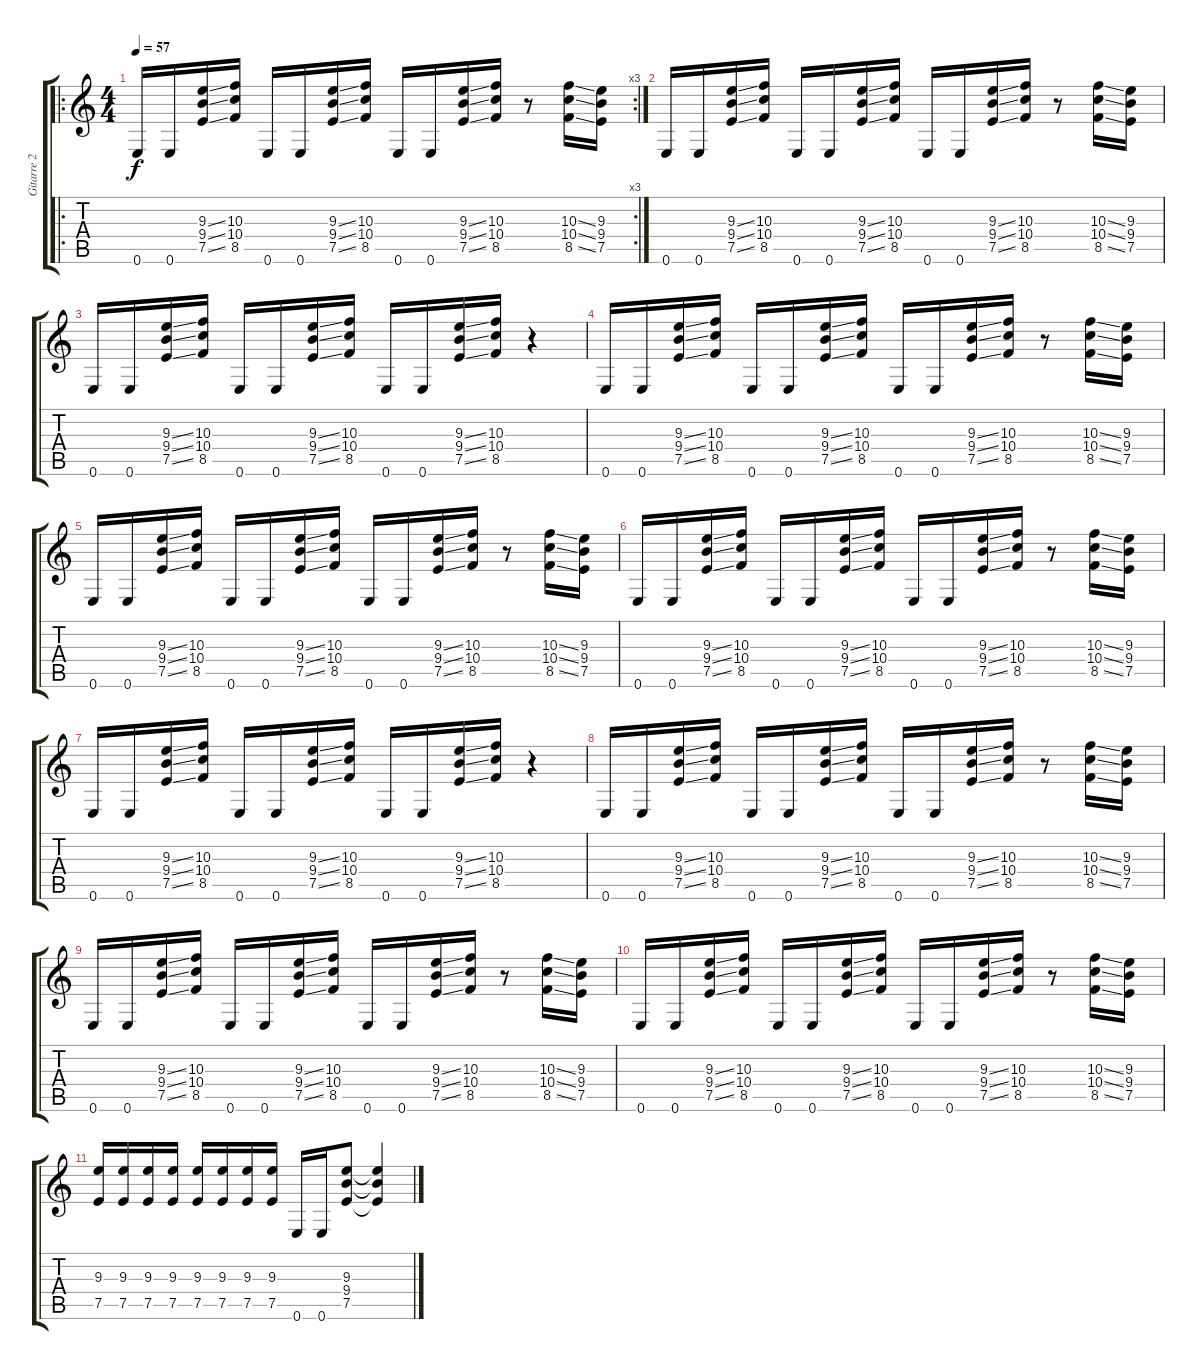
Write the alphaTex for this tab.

\track ("Gitarre 2" "Gitarre 2") {instrument distortionguitar}
\staff {score tabs}
\tuning (E4 B3 G3 D3 A2 E2) {hide}
\ro
\rc 3
\ts (4 4)
\tempo 57
\clef g2
\ks c
0.6.16{dy f} 0.6.16 (9.3{ss} 9.4{ss} 7.5{ss}).16 (10.3 10.4 8.5).16 0.6.16 0.6.16 (9.3{ss} 9.4{ss} 7.5{ss}).16 (10.3 10.4 8.5).16 0.6.16 0.6.16 (9.3{ss} 9.4{ss} 7.5{ss}).16 (10.3 10.4 8.5).16 r.8 (10.3{ss} 10.4{ss} 8.5{ss}).16 (9.3 9.4 7.5).16 |
0.6.16 0.6.16 (9.3{ss} 9.4{ss} 7.5{ss}).16 (10.3 10.4 8.5).16 0.6.16 0.6.16 (9.3{ss} 9.4{ss} 7.5{ss}).16 (10.3 10.4 8.5).16 0.6.16 0.6.16 (9.3{ss} 9.4{ss} 7.5{ss}).16 (10.3 10.4 8.5).16 r.8 (10.3{ss} 10.4{ss} 8.5{ss}).16 (9.3 9.4 7.5).16 |
0.6.16 0.6.16 (9.3{ss} 9.4{ss} 7.5{ss}).16 (10.3 10.4 8.5).16 0.6.16 0.6.16 (9.3{ss} 9.4{ss} 7.5{ss}).16 (10.3 10.4 8.5).16 0.6.16 0.6.16 (9.3{ss} 9.4{ss} 7.5{ss}).16 (10.3 10.4 8.5).16 r.4 |
0.6.16 0.6.16 (9.3{ss} 9.4{ss} 7.5{ss}).16 (10.3 10.4 8.5).16 0.6.16 0.6.16 (9.3{ss} 9.4{ss} 7.5{ss}).16 (10.3 10.4 8.5).16 0.6.16 0.6.16 (9.3{ss} 9.4{ss} 7.5{ss}).16 (10.3 10.4 8.5).16 r.8 (10.3{ss} 10.4{ss} 8.5{ss}).16 (9.3 9.4 7.5).16 |
0.6.16 0.6.16 (9.3{ss} 9.4{ss} 7.5{ss}).16 (10.3 10.4 8.5).16 0.6.16 0.6.16 (9.3{ss} 9.4{ss} 7.5{ss}).16 (10.3 10.4 8.5).16 0.6.16 0.6.16 (9.3{ss} 9.4{ss} 7.5{ss}).16 (10.3 10.4 8.5).16 r.8 (10.3{ss} 10.4{ss} 8.5{ss}).16 (9.3 9.4 7.5).16 |
0.6.16 0.6.16 (9.3{ss} 9.4{ss} 7.5{ss}).16 (10.3 10.4 8.5).16 0.6.16 0.6.16 (9.3{ss} 9.4{ss} 7.5{ss}).16 (10.3 10.4 8.5).16 0.6.16 0.6.16 (9.3{ss} 9.4{ss} 7.5{ss}).16 (10.3 10.4 8.5).16 r.8 (10.3{ss} 10.4{ss} 8.5{ss}).16 (9.3 9.4 7.5).16 |
0.6.16 0.6.16 (9.3{ss} 9.4{ss} 7.5{ss}).16 (10.3 10.4 8.5).16 0.6.16 0.6.16 (9.3{ss} 9.4{ss} 7.5{ss}).16 (10.3 10.4 8.5).16 0.6.16 0.6.16 (9.3{ss} 9.4{ss} 7.5{ss}).16 (10.3 10.4 8.5).16 r.4 |
0.6.16 0.6.16 (9.3{ss} 9.4{ss} 7.5{ss}).16 (10.3 10.4 8.5).16 0.6.16 0.6.16 (9.3{ss} 9.4{ss} 7.5{ss}).16 (10.3 10.4 8.5).16 0.6.16 0.6.16 (9.3{ss} 9.4{ss} 7.5{ss}).16 (10.3 10.4 8.5).16 r.8 (10.3{ss} 10.4{ss} 8.5{ss}).16 (9.3 9.4 7.5).16 |
0.6.16 0.6.16 (9.3{ss} 9.4{ss} 7.5{ss}).16 (10.3 10.4 8.5).16 0.6.16 0.6.16 (9.3{ss} 9.4{ss} 7.5{ss}).16 (10.3 10.4 8.5).16 0.6.16 0.6.16 (9.3{ss} 9.4{ss} 7.5{ss}).16 (10.3 10.4 8.5).16 r.8 (10.3{ss} 10.4{ss} 8.5{ss}).16 (9.3 9.4 7.5).16 |
0.6.16 0.6.16 (9.3{ss} 9.4{ss} 7.5{ss}).16 (10.3 10.4 8.5).16 0.6.16 0.6.16 (9.3{ss} 9.4{ss} 7.5{ss}).16 (10.3 10.4 8.5).16 0.6.16 0.6.16 (9.3{ss} 9.4{ss} 7.5{ss}).16 (10.3 10.4 8.5).16 r.8 (10.3{ss} 10.4{ss} 8.5{ss}).16 (9.3 9.4 7.5).16 |
(9.3 7.5).16 (9.3 7.5).16 (9.3 7.5).16 (9.3 7.5).16 (9.3 7.5).16 (9.3 7.5).16 (9.3 7.5).16 (9.3 7.5).16 0.6.16 0.6.16 (9.3 9.4 7.5).8 (9.3{t} 9.4{t} 7.5{t}).4
